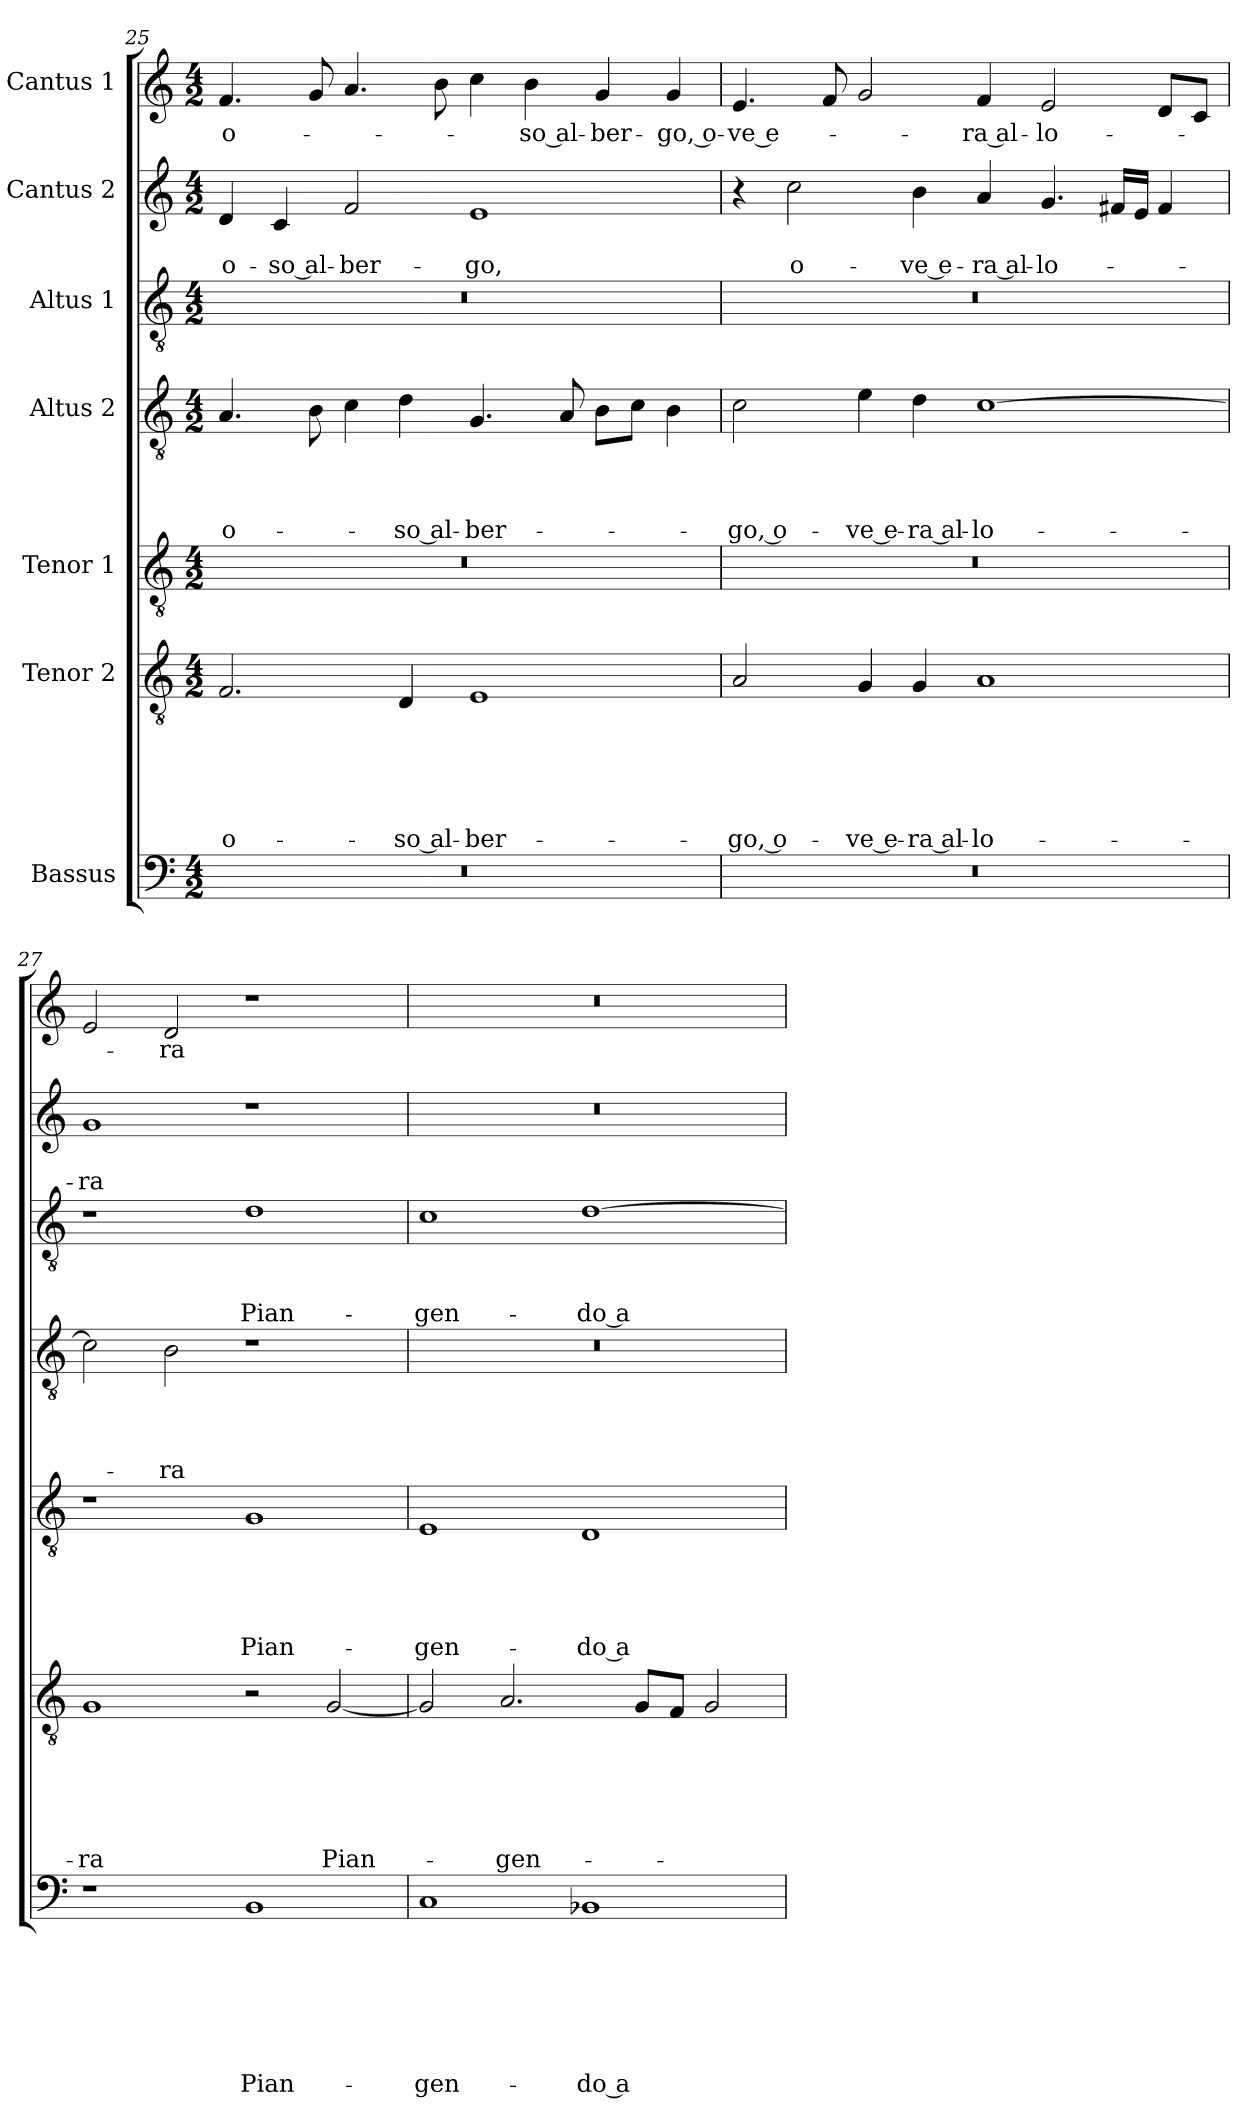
**kern	**text	**text	**text	**text	**text	**text	**text	**kern	**text	**text	**text	**text	**text	**text	**kern	**text	**text	**text	**text	**text	**kern	**text	**text	**text	**text	**kern	**text	**text	**text	**kern	**text	**text	**kern	**text
*part7	*part7	*part7	*part7	*part7	*part7	*part7	*part7	*part6	*part6	*part6	*part6	*part6	*part6	*part6	*part5	*part5	*part5	*part5	*part5	*part5	*part4	*part4	*part4	*part4	*part4	*part3	*part3	*part3	*part3	*part2	*part2	*part2	*part1	*part1
*staff7	*staff7	*staff7	*staff7	*staff7	*staff7	*staff7	*staff7	*staff6	*staff6	*staff6	*staff6	*staff6	*staff6	*staff6	*staff5	*staff5	*staff5	*staff5	*staff5	*staff5	*staff4	*staff4	*staff4	*staff4	*staff4	*staff3	*staff3	*staff3	*staff3	*staff2	*staff2	*staff2	*staff1	*staff1
*I"Bassus	*	*	*	*	*	*	*	*I"Tenor 2	*	*	*	*	*	*	*I"Tenor 1	*	*	*	*	*	*I"Altus 2	*	*	*	*	*I"Altus 1	*	*	*	*I"Cantus 2	*	*	*I"Cantus 1	*
!!LO:PB:g=z
*clefF4	*	*	*	*	*	*	*	*clefGv2	*	*	*	*	*	*	*clefGv2	*	*	*	*	*	*clefGv2	*	*	*	*	*clefGv2	*	*	*	*clefG2	*	*	*clefG2	*
*k[]	*	*	*	*	*	*	*	*k[]	*	*	*	*	*	*	*k[]	*	*	*	*	*	*k[]	*	*	*	*	*k[]	*	*	*	*k[]	*	*	*k[]	*
*a:	*	*	*	*	*	*	*	*a:	*	*	*	*	*	*	*a:	*	*	*	*	*	*a:	*	*	*	*	*a:	*	*	*	*a:	*	*	*a:	*
*M4/2	*	*	*	*	*	*	*	*M4/2	*	*	*	*	*	*	*M4/2	*	*	*	*	*	*M4/2	*	*	*	*	*M4/2	*	*	*	*M4/2	*	*	*M4/2	*
=25	=25	=25	=25	=25	=25	=25	=25	=25	=25	=25	=25	=25	=25	=25	=25	=25	=25	=25	=25	=25	=25	=25	=25	=25	=25	=25	=25	=25	=25	=25	=25	=25	=25	=25
!	!	!	!	!	!	!	!	!	!	!	!	!	!	!LO:LY:b	!	!	!	!	!	!	!	!	!	!	!LO:LY:b	!	!	!	!	!	!	!LO:LY:b	!	!LO:LY:b
0r	.	.	.	.	.	.	.	2.F/	.	.	.	.	.	-o-	0r	.	.	.	.	.	4.A/	.	.	.	-o-	0r	.	.	.	4d/	.	-o-	4.f/	-o-
!	!	!	!	!	!	!	!	!	!	!	!	!	!	!	!	!	!	!	!	!	!	!	!	!	!	!	!	!	!	!	!	!LO:LY:b	!	!
.	.	.	.	.	.	.	.	.	.	.	.	.	.	.	.	.	.	.	.	.	.	.	.	.	.	.	.	.	.	4c/	.	-so al-	.	.
.	.	.	.	.	.	.	.	.	.	.	.	.	.	.	.	.	.	.	.	.	8B\	.	.	.	.	.	.	.	.	.	.	.	8g/	.
!	!	!	!	!	!	!	!	!	!	!	!	!	!	!	!	!	!	!	!	!	!	!	!	!	!	!	!	!	!	!	!	!LO:LY:b	!	!
.	.	.	.	.	.	.	.	.	.	.	.	.	.	.	.	.	.	.	.	.	4c\	.	.	.	.	.	.	.	.	2f/	.	-ber-	4.a/	.
!	!	!	!	!	!	!	!	!	!	!	!	!	!	!LO:LY:b	!	!	!	!	!	!	!	!	!	!	!LO:LY:b	!	!	!	!	!	!	!	!	!
.	.	.	.	.	.	.	.	4D/	.	.	.	.	.	-so al-	.	.	.	.	.	.	4d\	.	.	.	-so al-	.	.	.	.	.	.	.	.	.
.	.	.	.	.	.	.	.	.	.	.	.	.	.	.	.	.	.	.	.	.	.	.	.	.	.	.	.	.	.	.	.	.	8b\	.
!	!	!	!	!	!	!	!	!	!	!	!	!	!	!LO:LY:b	!	!	!	!	!	!	!	!	!	!	!LO:LY:b	!	!	!	!	!	!	!LO:LY:b	!	!
.	.	.	.	.	.	.	.	1E	.	.	.	.	.	-ber-	.	.	.	.	.	.	4.G/	.	.	.	-ber-	.	.	.	.	1e	.	-go,	4cc\	.
!	!	!	!	!	!	!	!	!	!	!	!	!	!	!	!	!	!	!	!	!	!	!	!	!	!	!	!	!	!	!	!	!	!	!LO:LY:b
.	.	.	.	.	.	.	.	.	.	.	.	.	.	.	.	.	.	.	.	.	.	.	.	.	.	.	.	.	.	.	.	.	4b\	-so al-
.	.	.	.	.	.	.	.	.	.	.	.	.	.	.	.	.	.	.	.	.	8A/	.	.	.	.	.	.	.	.	.	.	.	.	.
!	!	!	!	!	!	!	!	!	!	!	!	!	!	!	!	!	!	!	!	!	!	!	!	!	!	!	!	!	!	!	!	!	!	!LO:LY:b
.	.	.	.	.	.	.	.	.	.	.	.	.	.	.	.	.	.	.	.	.	8B\L	.	.	.	.	.	.	.	.	.	.	.	4g/	-ber-
.	.	.	.	.	.	.	.	.	.	.	.	.	.	.	.	.	.	.	.	.	8c\J	.	.	.	.	.	.	.	.	.	.	.	.	.
!	!	!	!	!	!	!	!	!	!	!	!	!	!	!	!	!	!	!	!	!	!	!	!	!	!	!	!	!	!	!	!	!	!	!LO:LY:b
.	.	.	.	.	.	.	.	.	.	.	.	.	.	.	.	.	.	.	.	.	4B\	.	.	.	.	.	.	.	.	.	.	.	4g/	-go, o-
=26	=26	=26	=26	=26	=26	=26	=26	=26	=26	=26	=26	=26	=26	=26	=26	=26	=26	=26	=26	=26	=26	=26	=26	=26	=26	=26	=26	=26	=26	=26	=26	=26	=26	=26
!	!	!	!	!	!	!	!	!	!	!	!	!	!	!LO:LY:b	!	!	!	!	!	!	!	!	!	!	!LO:LY:b	!	!	!	!	!	!	!	!	!LO:LY:b
0r	.	.	.	.	.	.	.	2A/	.	.	.	.	.	-go, o-	0r	.	.	.	.	.	2c\	.	.	.	-go, o-	0r	.	.	.	4r	.	.	4.e/	-ve e-
!	!	!	!	!	!	!	!	!	!	!	!	!	!	!	!	!	!	!	!	!	!	!	!	!	!	!	!	!	!	!	!	!LO:LY:b	!	!
.	.	.	.	.	.	.	.	.	.	.	.	.	.	.	.	.	.	.	.	.	.	.	.	.	.	.	.	.	.	2cc\	.	o-	.	.
.	.	.	.	.	.	.	.	.	.	.	.	.	.	.	.	.	.	.	.	.	.	.	.	.	.	.	.	.	.	.	.	.	8f/	.
!	!	!	!	!	!	!	!	!	!	!	!	!	!	!LO:LY:b	!	!	!	!	!	!	!	!	!	!	!LO:LY:b	!	!	!	!	!	!	!	!	!
.	.	.	.	.	.	.	.	4G/	.	.	.	.	.	-ve e-	.	.	.	.	.	.	4e\	.	.	.	-ve e-	.	.	.	.	.	.	.	2g/	.
!	!	!	!	!	!	!	!	!	!	!	!	!	!	!LO:LY:b	!	!	!	!	!	!	!	!	!	!	!LO:LY:b	!	!	!	!	!	!	!LO:LY:b	!	!
.	.	.	.	.	.	.	.	4G/	.	.	.	.	.	-ra al-	.	.	.	.	.	.	4d\	.	.	.	-ra al-	.	.	.	.	4b\	.	-ve e-	.	.
!	!	!	!	!	!	!	!	!	!	!	!	!	!	!LO:LY:b	!	!	!	!	!	!	!	!	!	!	!LO:LY:b	!	!	!	!	!	!	!LO:LY:b	!	!LO:LY:b
.	.	.	.	.	.	.	.	1A	.	.	.	.	.	-lo-	.	.	.	.	.	.	[1c	.	.	.	-lo-	.	.	.	.	4a/	.	-ra al-	4f/	-ra al-
!	!	!	!	!	!	!	!	!	!	!	!	!	!	!	!	!	!	!	!	!	!	!	!	!	!	!	!	!	!	!	!	!LO:LY:b	!	!LO:LY:b
.	.	.	.	.	.	.	.	.	.	.	.	.	.	.	.	.	.	.	.	.	.	.	.	.	.	.	.	.	.	4.g/	.	-lo-	2e/	-lo-
.	.	.	.	.	.	.	.	.	.	.	.	.	.	.	.	.	.	.	.	.	.	.	.	.	.	.	.	.	.	16f#X/LL	.	.	.	.
.	.	.	.	.	.	.	.	.	.	.	.	.	.	.	.	.	.	.	.	.	.	.	.	.	.	.	.	.	.	16e/JJ	.	.	.	.
.	.	.	.	.	.	.	.	.	.	.	.	.	.	.	.	.	.	.	.	.	.	.	.	.	.	.	.	.	.	4f#/	.	.	8d/L	.
.	.	.	.	.	.	.	.	.	.	.	.	.	.	.	.	.	.	.	.	.	.	.	.	.	.	.	.	.	.	.	.	.	8c/J	.
=27	=27	=27	=27	=27	=27	=27	=27	=27	=27	=27	=27	=27	=27	=27	=27	=27	=27	=27	=27	=27	=27	=27	=27	=27	=27	=27	=27	=27	=27	=27	=27	=27	=27	=27
!	!	!	!	!	!	!	!	!	!	!	!	!	!	!LO:LY:b	!	!	!	!	!	!	!	!	!	!	!	!	!	!	!	!	!	!LO:LY:b	!	!
1r	.	.	.	.	.	.	.	1G	.	.	.	.	.	-ra	1r	.	.	.	.	.	2c\]	.	.	.	.	1r	.	.	.	1g	.	-ra	2e/	.
!	!	!	!	!	!	!	!	!	!	!	!	!	!	!	!	!	!	!	!	!	!	!	!	!	!LO:LY:b	!	!	!	!	!	!	!	!	!LO:LY:b
.	.	.	.	.	.	.	.	.	.	.	.	.	.	.	.	.	.	.	.	.	2B\	.	.	.	-ra	.	.	.	.	.	.	.	2d/	-ra
!	!	!	!	!	!	!	!LO:LY:b	!	!	!	!	!	!	!	!	!	!	!	!	!LO:LY:b	!	!	!	!	!	!	!	!	!LO:LY:b	!	!	!	!	!
1BB	.	.	.	.	.	.	Pian-	2r	.	.	.	.	.	.	1G	.	.	.	.	Pian-	1r	.	.	.	.	1d	.	.	Pian-	1r	.	.	1r	.
!	!	!	!	!	!	!	!	!	!	!	!	!	!	!LO:LY:b	!	!	!	!	!	!	!	!	!	!	!	!	!	!	!	!	!	!	!	!
.	.	.	.	.	.	.	.	[2G/	.	.	.	.	.	Pian-	.	.	.	.	.	.	.	.	.	.	.	.	.	.	.	.	.	.	.	.
=28	=28	=28	=28	=28	=28	=28	=28	=28	=28	=28	=28	=28	=28	=28	=28	=28	=28	=28	=28	=28	=28	=28	=28	=28	=28	=28	=28	=28	=28	=28	=28	=28	=28	=28
!	!	!	!	!	!	!	!LO:LY:b	!	!	!	!	!	!	!	!	!	!	!	!	!LO:LY:b	!	!	!	!	!	!	!	!	!LO:LY:b	!	!	!	!	!
1C	.	.	.	.	.	.	-gen-	2G/]	.	.	.	.	.	.	1E	.	.	.	.	-gen-	0r	.	.	.	.	1c	.	.	-gen-	0r	.	.	0r	.
!	!	!	!	!	!	!	!	!	!	!	!	!	!	!LO:LY:b	!	!	!	!	!	!	!	!	!	!	!	!	!	!	!	!	!	!	!	!
.	.	.	.	.	.	.	.	2.A/	.	.	.	.	.	-gen-	.	.	.	.	.	.	.	.	.	.	.	.	.	.	.	.	.	.	.	.
!	!	!	!	!	!	!	!LO:LY:b	!	!	!	!	!	!	!	!	!	!	!	!	!LO:LY:b	!	!	!	!	!	!	!	!	!LO:LY:b	!	!	!	!	!
1BB-X	.	.	.	.	.	.	-do a-	.	.	.	.	.	.	.	1D	.	.	.	.	-do a-	.	.	.	.	.	[1d	.	.	-do a-	.	.	.	.	.
.	.	.	.	.	.	.	.	8G/L	.	.	.	.	.	.	.	.	.	.	.	.	.	.	.	.	.	.	.	.	.	.	.	.	.	.
.	.	.	.	.	.	.	.	8F/J	.	.	.	.	.	.	.	.	.	.	.	.	.	.	.	.	.	.	.	.	.	.	.	.	.	.
.	.	.	.	.	.	.	.	2G/	.	.	.	.	.	.	.	.	.	.	.	.	.	.	.	.	.	.	.	.	.	.	.	.	.	.
=	=	=	=	=	=	=	=	=	=	=	=	=	=	=	=	=	=	=	=	=	=	=	=	=	=	=	=	=	=	=	=	=	=	=
*-	*-	*-	*-	*-	*-	*-	*-	*-	*-	*-	*-	*-	*-	*-	*-	*-	*-	*-	*-	*-	*-	*-	*-	*-	*-	*-	*-	*-	*-	*-	*-	*-	*-	*-
